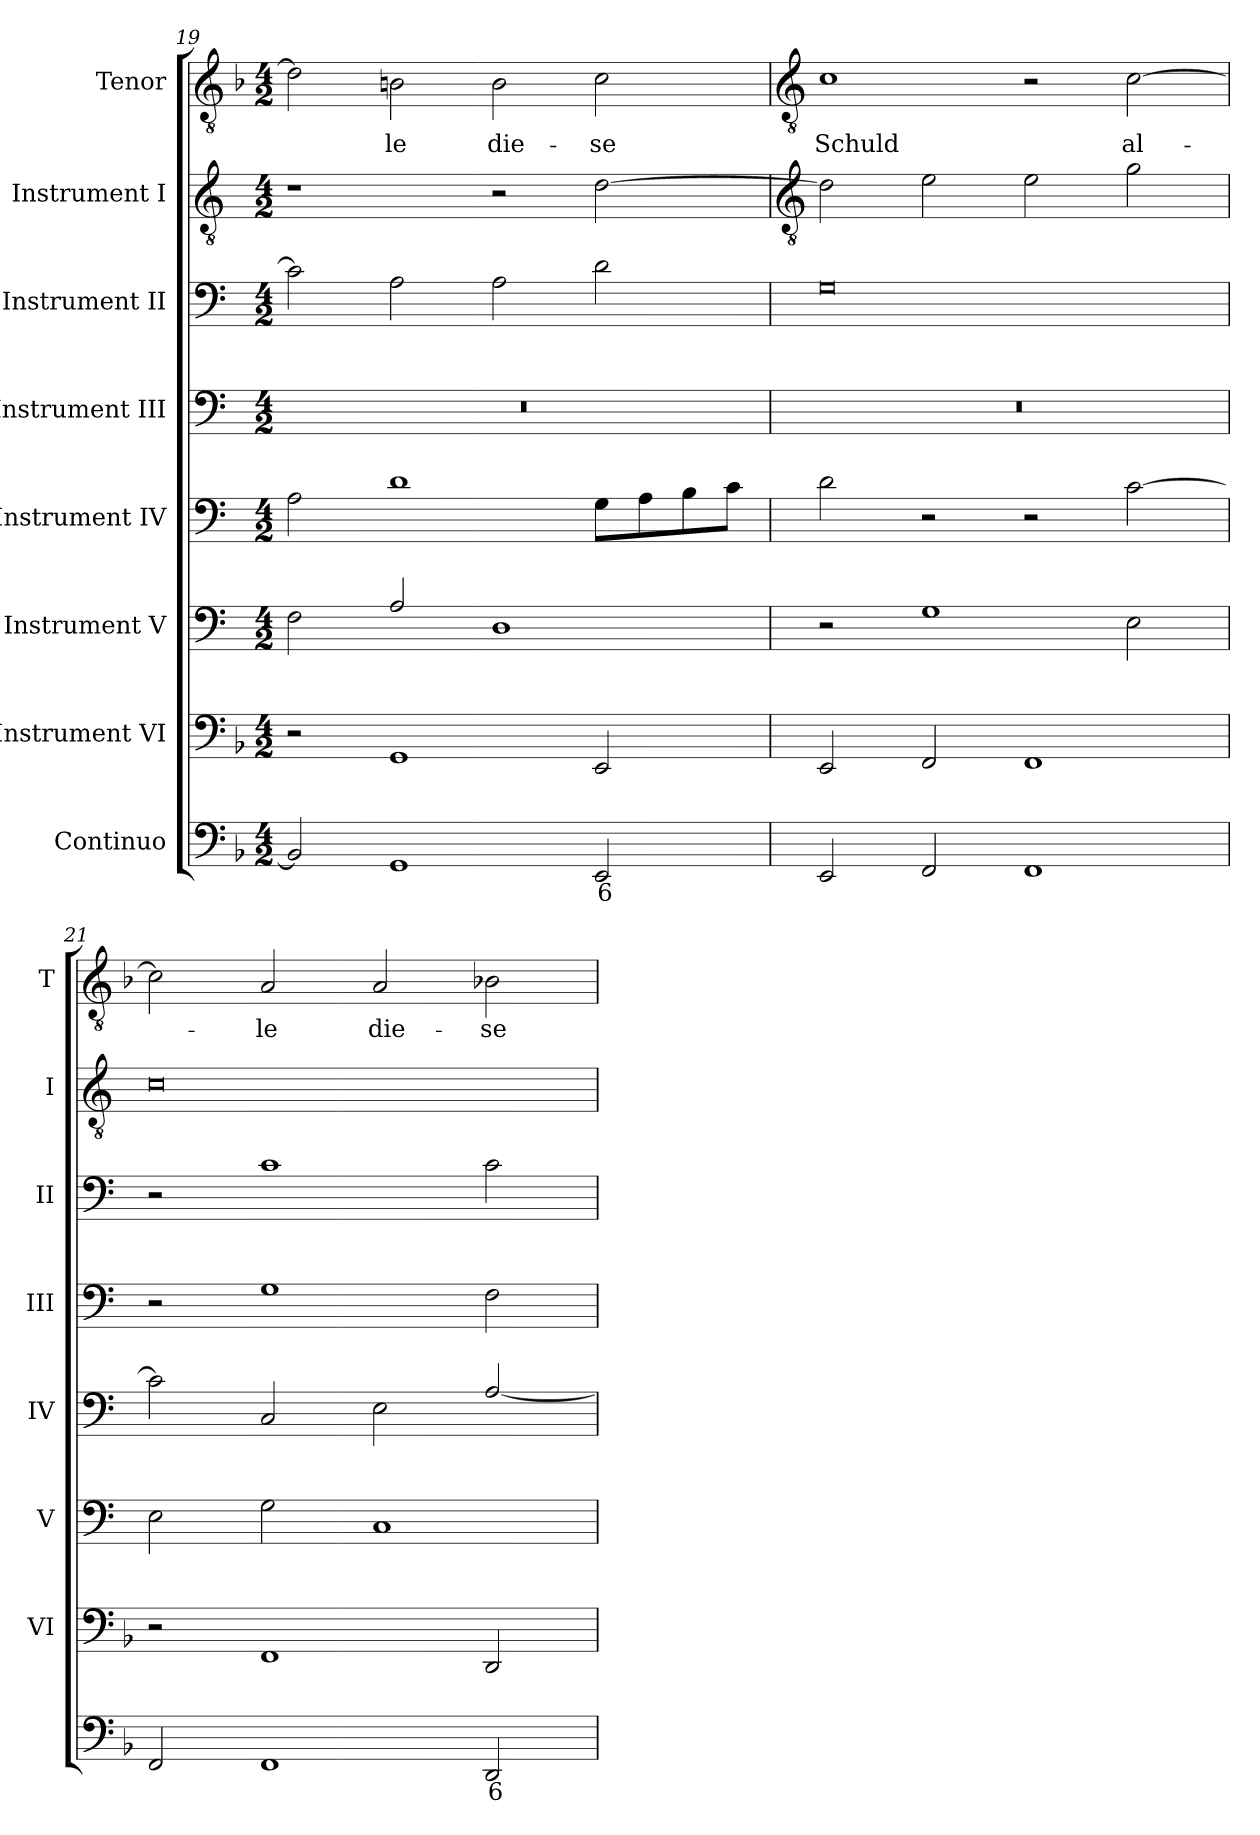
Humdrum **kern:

**kern	**text	**kern	**kern	**kern	**kern	**kern	**kern	**kern	**text
*part8	*part8	*part7	*part6	*part5	*part4	*part3	*part2	*part1	*part1
*staff8	*staff8	*staff7	*staff6	*staff5	*staff4	*staff3	*staff2	*staff1	*staff1
*I"Continuo	*	*I"Instrument VI	*I"Instrument V	*I"Instrument IV	*I"Instrument III	*I"Instrument II	*I"Instrument I	*I"Tenor	*
*	*	*I'VI	*I'V	*I'IV	*I'III	*I'II	*I'I	*I'T	*
*clefF4	*	*clefF4	*clefF4	*clefF4	*clefF4	*clefF4	*clefGv2	*clefGv2	*
*	*	*	*ITrd4c7	*ITrd4c7	*ITrd4c7	*ITrd4c7	*ITrd4c7	*	*
*k[b-]	*	*k[b-]	*k[b-]	*k[b-]	*k[b-]	*k[b-]	*k[b-]	*k[b-]	*
*F:	*	*F:	*F:	*F:	*F:	*F:	*F:	*F:	*
*M4/2	*	*M4/2	*M4/2	*M4/2	*M4/2	*M4/2	*M4/2	*M4/2	*
=19	=19	=19	=19	=19	=19	=19	=19	=19	=19
2BB-]	.	2r	2BB-	2D	0r	2F]	1r	2d]	.
!	!	!	!	!	!	!	!	!	!LO:LY:b
1GG	.	1GG	2D/	1G	.	2D	.	2Bn	-le
!	!	!	!	!	!	!	!	!	!LO:LY:b
.	.	.	1GG	.	.	2D	2r	2B	die-
!	!LO:LY:b	!	!	!	!	!	!	!	!LO:LY:b
2EE	6	2EE	.	8CL	.	2G	[2G	2c	-se
.	.	.	.	8D	.	.	.	.	.
.	.	.	.	8E	.	.	.	.	.
.	.	.	.	8FJ	.	.	.	.	.
!!LO:LB:g=z
=20	=20	=20	=20	=20	=20	=20	=20	=20	=20
*	*	*	*	*	*	*	*clefGv2	*clefGv2	*
!	!	!	!	!	!	!	!	!	!LO:LY:b
2EE	.	2EE	2r	2G	0r	0C	2G]	1c	Schuld
2FF	.	2FF	1C	2r	.	.	2A	.	.
1FF	.	1FF	.	2r	.	.	2A	2r	.
!	!	!	!	!	!	!	!	!	!LO:LY:b
.	.	.	2AA	[2F	.	.	2c	[2c	al-
=21	=21	=21	=21	=21	=21	=21	=21	=21	=21
2FF	.	2r	2AA	2F]	2r	2r	0F	2c]	.
!	!	!	!	!	!	!	!	!	!LO:LY:b
1FF	.	1FF	2C	2FF	1C	1F	.	2A	le
!	!	!	!	!	!	!	!	!	!LO:LY:b
.	.	.	1FF	2AA	.	.	.	2A	die-
!	!LO:LY:b	!	!	!	!	!	!	!	!LO:LY:b
2DD	6	2DD	.	[2D/	2BB-	2F	.	2B-X	-se
=	=	=	=	=	=	=	=	=	=
*-	*-	*-	*-	*-	*-	*-	*-	*-	*-
